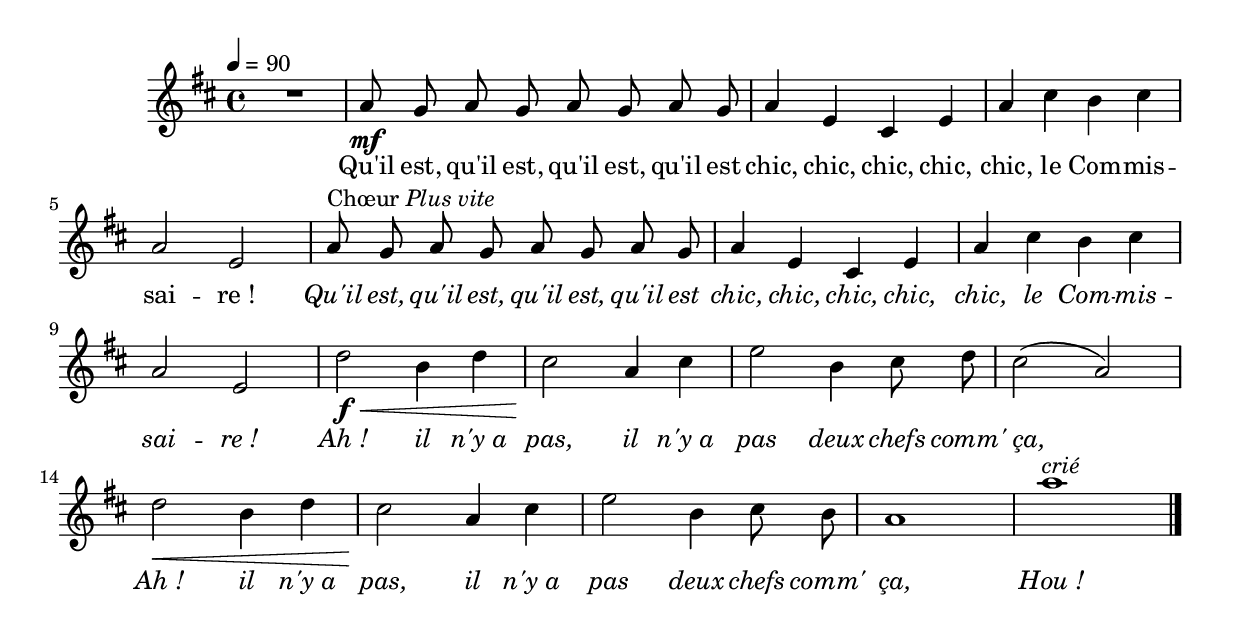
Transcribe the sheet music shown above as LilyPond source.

%Compilation:lilypond .ly
%Apercu:evince .pdf
%Esclaves:timidity -ia .midi
\version "2.12.1"
\include "italiano.ly"

\header {
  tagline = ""
  composer = ""
}                                        

MetriqueArmure = {
  \tempo 4=90
  \time 4/4
  \key re \major
}

italique = { \override Score . LyricText #'font-shape = #'italic }

roman = { \override Score . LyricText #'font-shape = #'roman }

MusiqueTheme = \relative do'' {
	R1
	la8\mf sol la sol la sol la sol
	la4 mi dod mi
	la4 dod si dod
	la2 mi
	la8^\markup{Chœur \italic "Plus vite"} sol la sol la sol la sol
	la4 mi dod mi
	la4 dod si dod
	la2 mi
	re'2\f\< si4 re
	dod2\! la4 dod
	mi2 si4 dod8 re
	dod2( la)
	re2\< si4 re
	dod2\! la4 dod
	mi2 si4 dod8 si
	la1
	la'1^\markup{\italic crié} \bar "|."
	
}

Paroles = \lyricmode {
	Qu'il est, qu'il est, qu'il est, qu'il est chic, chic, chic, chic, chic,
	le Com -- mis -- sai -- re_!
	\italique Qu'il est, qu'il est, qu'il est, qu'il est chic, chic, chic, chic, chic,
	le Com -- mis -- sai -- re_!
	Ah_! il n'y_a pas, il n'y_a pas deux chefs comm' ça,
	Ah_! il n'y_a pas, il n'y_a pas deux chefs comm' ça,
	Hou_!
}

\score{
    \new Staff <<
      \set Staff.midiInstrument = "flute"
      \new Voice = "theme" {
	\override Score.PaperColumn #'keep-inside-line = ##t
	\autoBeamOff
	\MetriqueArmure
	\MusiqueTheme
      }
      \new Lyrics \lyricsto theme {
	\Paroles
      }                       
    >>
\layout{}
\midi{}
}
